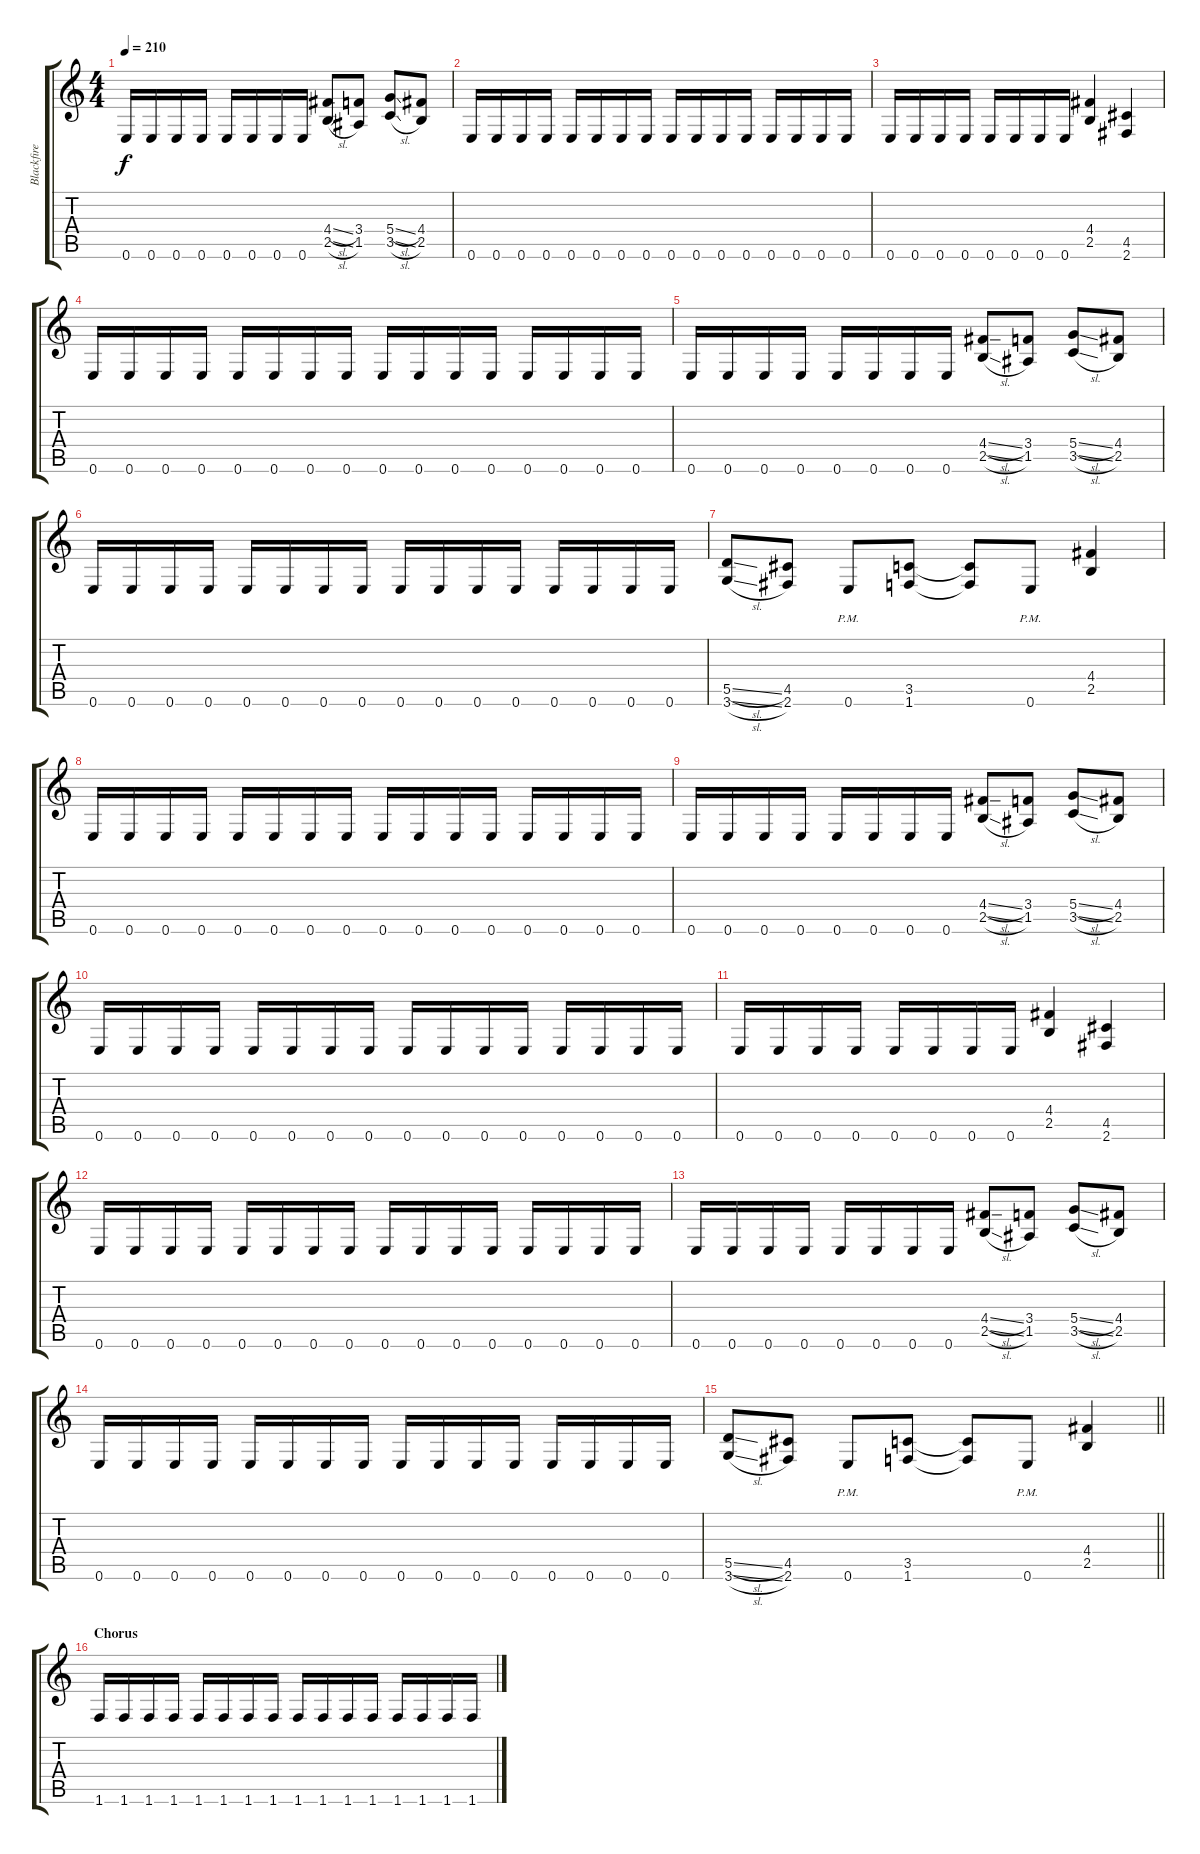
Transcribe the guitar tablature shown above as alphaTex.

\track ("Blackfire (I)" "Blackfire ") {instrument distortionguitar}
\staff {score tabs}
\tuning (E4 B3 G3 D3 A2 E2) {hide}
\ts (4 4)
\tempo 210
\clef g2
\ks c
0.6.16{dy f} 0.6.16 0.6.16 0.6.16 0.6.16 0.6.16 0.6.16 0.6.16 (4.4{sl} 2.5{sl}).8 (3.4 1.5).8 (5.4{sl} 3.5{sl}).8 (4.4 2.5).8 |
0.6.16 0.6.16 0.6.16 0.6.16 0.6.16 0.6.16 0.6.16 0.6.16 0.6.16 0.6.16 0.6.16 0.6.16 0.6.16 0.6.16 0.6.16 0.6.16 |
0.6.16 0.6.16 0.6.16 0.6.16 0.6.16 0.6.16 0.6.16 0.6.16 (4.4 2.5).4 (4.5 2.6).4 |
0.6.16 0.6.16 0.6.16 0.6.16 0.6.16 0.6.16 0.6.16 0.6.16 0.6.16 0.6.16 0.6.16 0.6.16 0.6.16 0.6.16 0.6.16 0.6.16 |
0.6.16 0.6.16 0.6.16 0.6.16 0.6.16 0.6.16 0.6.16 0.6.16 (4.4{sl} 2.5{sl}).8 (3.4 1.5).8 (5.4{sl} 3.5{sl}).8 (4.4 2.5).8 |
0.6.16 0.6.16 0.6.16 0.6.16 0.6.16 0.6.16 0.6.16 0.6.16 0.6.16 0.6.16 0.6.16 0.6.16 0.6.16 0.6.16 0.6.16 0.6.16 |
(5.5{sl} 3.6{sl}).8 (4.5 2.6).8 0.6{pm}.8 (3.5 1.6).8 (3.5{t} 1.6{t}).8 0.6{pm}.8 (4.4 2.5).4 |
0.6.16 0.6.16 0.6.16 0.6.16 0.6.16 0.6.16 0.6.16 0.6.16 0.6.16 0.6.16 0.6.16 0.6.16 0.6.16 0.6.16 0.6.16 0.6.16 |
0.6.16 0.6.16 0.6.16 0.6.16 0.6.16 0.6.16 0.6.16 0.6.16 (4.4{sl} 2.5{sl}).8 (3.4 1.5).8 (5.4{sl} 3.5{sl}).8 (4.4 2.5).8 |
0.6.16 0.6.16 0.6.16 0.6.16 0.6.16 0.6.16 0.6.16 0.6.16 0.6.16 0.6.16 0.6.16 0.6.16 0.6.16 0.6.16 0.6.16 0.6.16 |
0.6.16 0.6.16 0.6.16 0.6.16 0.6.16 0.6.16 0.6.16 0.6.16 (4.4 2.5).4 (4.5 2.6).4 |
0.6.16 0.6.16 0.6.16 0.6.16 0.6.16 0.6.16 0.6.16 0.6.16 0.6.16 0.6.16 0.6.16 0.6.16 0.6.16 0.6.16 0.6.16 0.6.16 |
0.6.16 0.6.16 0.6.16 0.6.16 0.6.16 0.6.16 0.6.16 0.6.16 (4.4{sl} 2.5{sl}).8 (3.4 1.5).8 (5.4{sl} 3.5{sl}).8 (4.4 2.5).8 |
0.6.16 0.6.16 0.6.16 0.6.16 0.6.16 0.6.16 0.6.16 0.6.16 0.6.16 0.6.16 0.6.16 0.6.16 0.6.16 0.6.16 0.6.16 0.6.16 |
\barLineRight lightlight
(5.5{sl} 3.6{sl}).8 (4.5 2.6).8 0.6{pm}.8 (3.5 1.6).8 (3.5{t} 1.6{t}).8 0.6{pm}.8 (4.4 2.5).4 |
\section ("" "Chorus")
1.6.16 1.6.16 1.6.16 1.6.16 1.6.16 1.6.16 1.6.16 1.6.16 1.6.16 1.6.16 1.6.16 1.6.16 1.6.16 1.6.16 1.6.16 1.6.16
